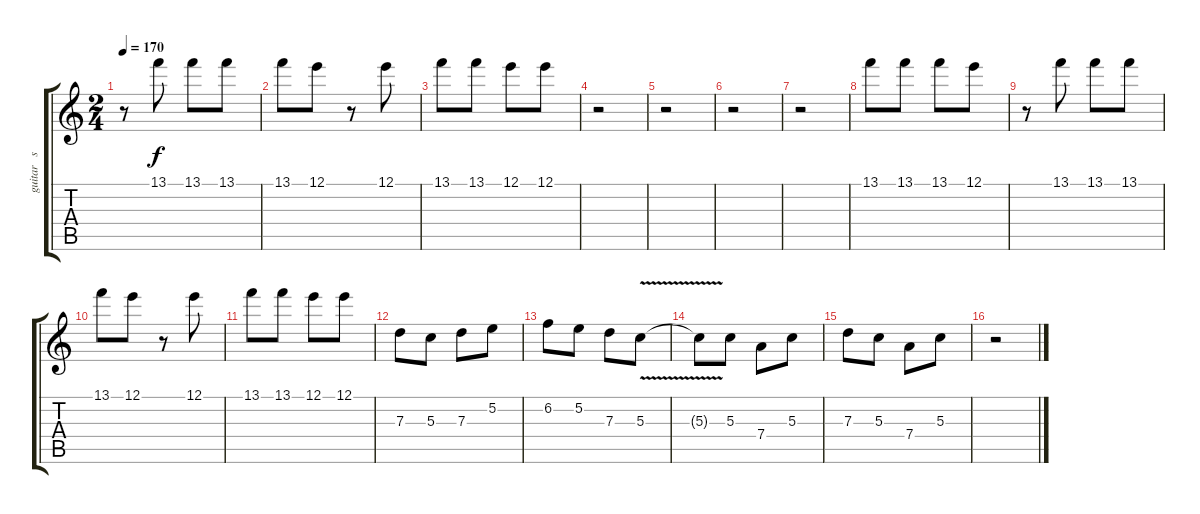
\track ("guitar   solo    one" "guitar   s") {instrument overdrivenguitar}
\staff {score tabs}
\tuning (E4 B3 G3 D3 A2 E2) {hide}
\ts (2 4)
\tempo 170
\clef g2
\ks c
r.8{dy f} 13.1.8 13.1.8 13.1.8 |
13.1.8 12.1.8 r.8 12.1.8 |
13.1.8 13.1.8 12.1.8 12.1.8 |
r.2 |
r.2 |
r.2 |
r.2 |
13.1.8 13.1.8 13.1.8 12.1.8 |
r.8 13.1.8 13.1.8 13.1.8 |
13.1.8 12.1.8 r.8 12.1.8 |
13.1.8 13.1.8 12.1.8 12.1.8 |
7.3.8 5.3.8 7.3.8 5.2.8 |
6.2.8 5.2.8 7.3.8 5.3{v}.8 |
5.3{t}.8 5.3.8 7.4.8 5.3.8 |
7.3.8 5.3.8 7.4.8 5.3.8 |
r.2
